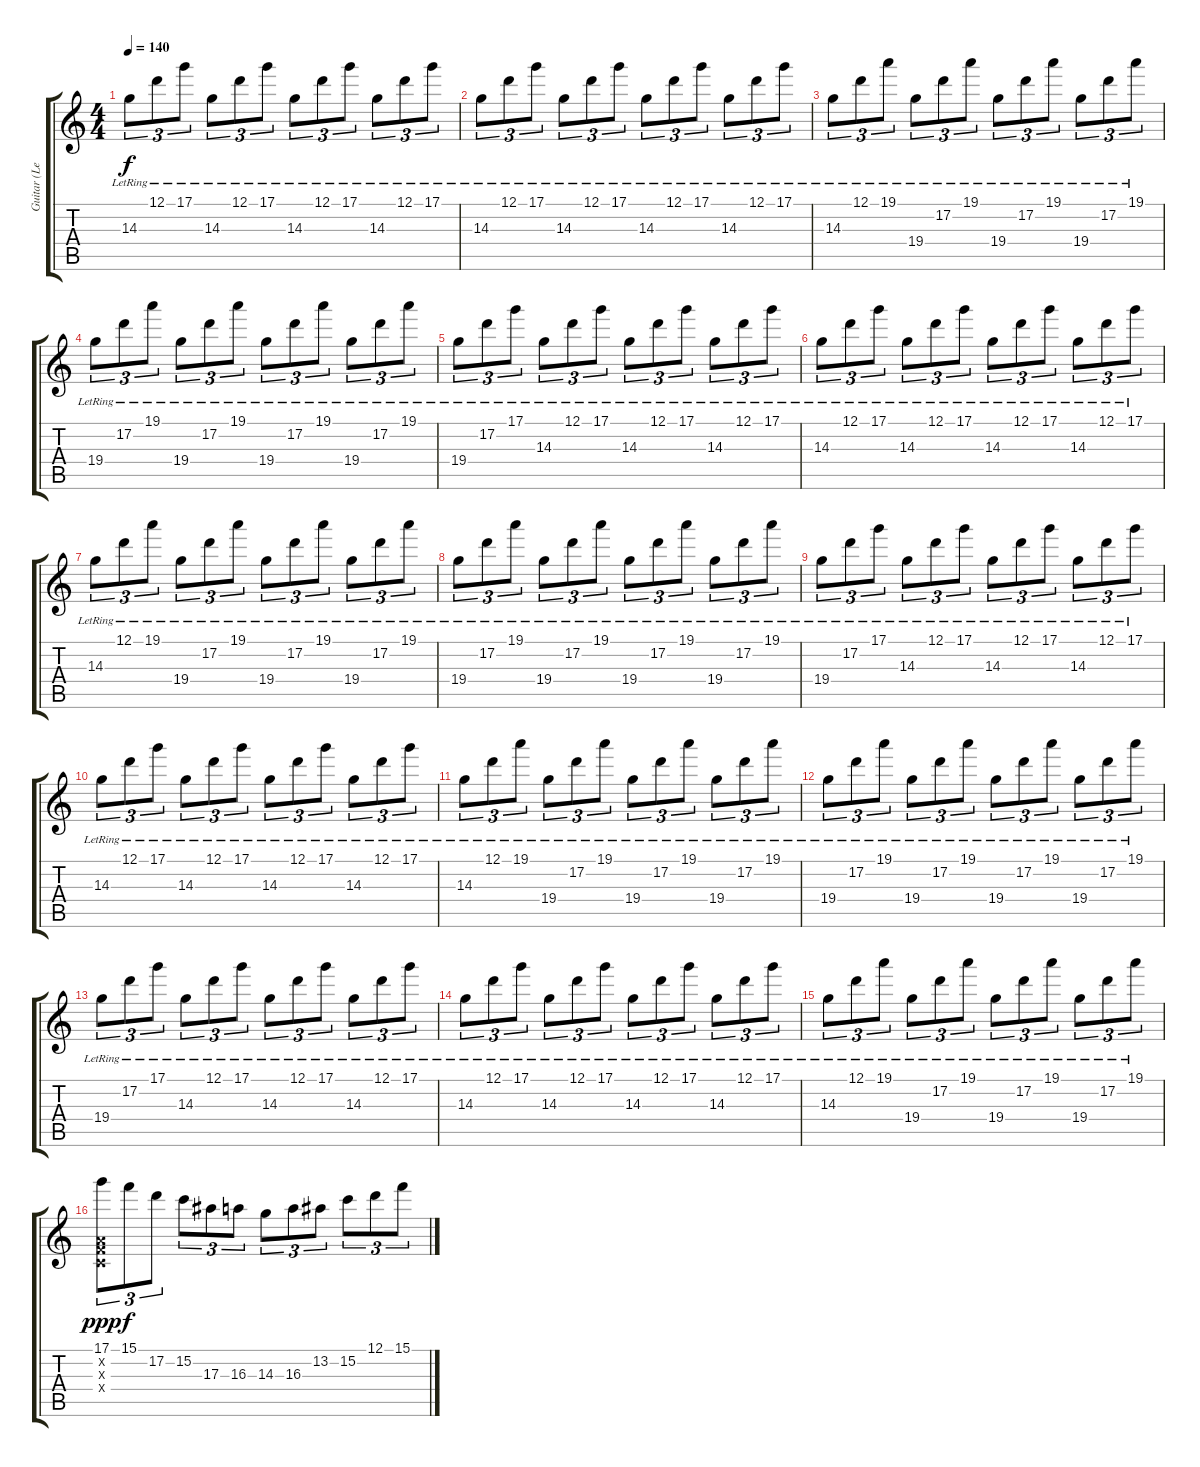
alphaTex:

\track ("Guitar (Lead) Drop C" "Guitar (Le") {mute instrument acousticguitarsteel}
\staff {score tabs}
\tuning (D4 A3 F3 C3 G2 C2) {hide}
\ts (4 4)
\tempo 140
\clef g2
\ks c
14.3{lr}.8{tu (3 2) dy f} 12.1{lr}.8{tu (3 2)} 17.1{lr}.8{tu (3 2)} 14.3{lr}.8{tu (3 2)} 12.1{lr}.8{tu (3 2)} 17.1{lr}.8{tu (3 2)} 14.3{lr}.8{tu (3 2)} 12.1{lr}.8{tu (3 2)} 17.1{lr}.8{tu (3 2)} 14.3{lr}.8{tu (3 2)} 12.1{lr}.8{tu (3 2)} 17.1{lr}.8{tu (3 2)} |
14.3{lr}.8{tu (3 2)} 12.1{lr}.8{tu (3 2)} 17.1{lr}.8{tu (3 2)} 14.3{lr}.8{tu (3 2)} 12.1{lr}.8{tu (3 2)} 17.1{lr}.8{tu (3 2)} 14.3{lr}.8{tu (3 2)} 12.1{lr}.8{tu (3 2)} 17.1{lr}.8{tu (3 2)} 14.3{lr}.8{tu (3 2)} 12.1{lr}.8{tu (3 2)} 17.1{lr}.8{tu (3 2)} |
14.3{lr}.8{tu (3 2)} 12.1{lr}.8{tu (3 2)} 19.1{lr}.8{tu (3 2)} 19.4{lr}.8{tu (3 2)} 17.2{lr}.8{tu (3 2)} 19.1{lr}.8{tu (3 2)} 19.4{lr}.8{tu (3 2)} 17.2{lr}.8{tu (3 2)} 19.1{lr}.8{tu (3 2)} 19.4{lr}.8{tu (3 2)} 17.2{lr}.8{tu (3 2)} 19.1{lr}.8{tu (3 2)} |
19.4{lr}.8{tu (3 2)} 17.2{lr}.8{tu (3 2)} 19.1{lr}.8{tu (3 2)} 19.4{lr}.8{tu (3 2)} 17.2{lr}.8{tu (3 2)} 19.1{lr}.8{tu (3 2)} 19.4{lr}.8{tu (3 2)} 17.2{lr}.8{tu (3 2)} 19.1{lr}.8{tu (3 2)} 19.4{lr}.8{tu (3 2)} 17.2{lr}.8{tu (3 2)} 19.1{lr}.8{tu (3 2)} |
19.4{lr}.8{tu (3 2)} 17.2{lr}.8{tu (3 2)} 17.1{lr}.8{tu (3 2)} 14.3{lr}.8{tu (3 2)} 12.1{lr}.8{tu (3 2)} 17.1{lr}.8{tu (3 2)} 14.3{lr}.8{tu (3 2)} 12.1{lr}.8{tu (3 2)} 17.1{lr}.8{tu (3 2)} 14.3{lr}.8{tu (3 2)} 12.1{lr}.8{tu (3 2)} 17.1{lr}.8{tu (3 2)} |
14.3{lr}.8{tu (3 2)} 12.1{lr}.8{tu (3 2)} 17.1{lr}.8{tu (3 2)} 14.3{lr}.8{tu (3 2)} 12.1{lr}.8{tu (3 2)} 17.1{lr}.8{tu (3 2)} 14.3{lr}.8{tu (3 2)} 12.1{lr}.8{tu (3 2)} 17.1{lr}.8{tu (3 2)} 14.3{lr}.8{tu (3 2)} 12.1{lr}.8{tu (3 2)} 17.1{lr}.8{tu (3 2)} |
14.3{lr}.8{tu (3 2)} 12.1{lr}.8{tu (3 2)} 19.1{lr}.8{tu (3 2)} 19.4{lr}.8{tu (3 2)} 17.2{lr}.8{tu (3 2)} 19.1{lr}.8{tu (3 2)} 19.4{lr}.8{tu (3 2)} 17.2{lr}.8{tu (3 2)} 19.1{lr}.8{tu (3 2)} 19.4{lr}.8{tu (3 2)} 17.2{lr}.8{tu (3 2)} 19.1{lr}.8{tu (3 2)} |
19.4{lr}.8{tu (3 2)} 17.2{lr}.8{tu (3 2)} 19.1{lr}.8{tu (3 2)} 19.4{lr}.8{tu (3 2)} 17.2{lr}.8{tu (3 2)} 19.1{lr}.8{tu (3 2)} 19.4{lr}.8{tu (3 2)} 17.2{lr}.8{tu (3 2)} 19.1{lr}.8{tu (3 2)} 19.4{lr}.8{tu (3 2)} 17.2{lr}.8{tu (3 2)} 19.1{lr}.8{tu (3 2)} |
19.4{lr}.8{tu (3 2)} 17.2{lr}.8{tu (3 2)} 17.1{lr}.8{tu (3 2)} 14.3{lr}.8{tu (3 2)} 12.1{lr}.8{tu (3 2)} 17.1{lr}.8{tu (3 2)} 14.3{lr}.8{tu (3 2)} 12.1{lr}.8{tu (3 2)} 17.1{lr}.8{tu (3 2)} 14.3{lr}.8{tu (3 2)} 12.1{lr}.8{tu (3 2)} 17.1{lr}.8{tu (3 2)} |
14.3{lr}.8{tu (3 2)} 12.1{lr}.8{tu (3 2)} 17.1{lr}.8{tu (3 2)} 14.3{lr}.8{tu (3 2)} 12.1{lr}.8{tu (3 2)} 17.1{lr}.8{tu (3 2)} 14.3{lr}.8{tu (3 2)} 12.1{lr}.8{tu (3 2)} 17.1{lr}.8{tu (3 2)} 14.3{lr}.8{tu (3 2)} 12.1{lr}.8{tu (3 2)} 17.1{lr}.8{tu (3 2)} |
14.3{lr}.8{tu (3 2)} 12.1{lr}.8{tu (3 2)} 19.1{lr}.8{tu (3 2)} 19.4{lr}.8{tu (3 2)} 17.2{lr}.8{tu (3 2)} 19.1{lr}.8{tu (3 2)} 19.4{lr}.8{tu (3 2)} 17.2{lr}.8{tu (3 2)} 19.1{lr}.8{tu (3 2)} 19.4{lr}.8{tu (3 2)} 17.2{lr}.8{tu (3 2)} 19.1{lr}.8{tu (3 2)} |
19.4{lr}.8{tu (3 2)} 17.2{lr}.8{tu (3 2)} 19.1{lr}.8{tu (3 2)} 19.4{lr}.8{tu (3 2)} 17.2{lr}.8{tu (3 2)} 19.1{lr}.8{tu (3 2)} 19.4{lr}.8{tu (3 2)} 17.2{lr}.8{tu (3 2)} 19.1{lr}.8{tu (3 2)} 19.4{lr}.8{tu (3 2)} 17.2{lr}.8{tu (3 2)} 19.1{lr}.8{tu (3 2)} |
19.4{lr}.8{tu (3 2)} 17.2{lr}.8{tu (3 2)} 17.1{lr}.8{tu (3 2)} 14.3{lr}.8{tu (3 2)} 12.1{lr}.8{tu (3 2)} 17.1{lr}.8{tu (3 2)} 14.3{lr}.8{tu (3 2)} 12.1{lr}.8{tu (3 2)} 17.1{lr}.8{tu (3 2)} 14.3{lr}.8{tu (3 2)} 12.1{lr}.8{tu (3 2)} 17.1{lr}.8{tu (3 2)} |
14.3{lr}.8{tu (3 2)} 12.1{lr}.8{tu (3 2)} 17.1{lr}.8{tu (3 2)} 14.3{lr}.8{tu (3 2)} 12.1{lr}.8{tu (3 2)} 17.1{lr}.8{tu (3 2)} 14.3{lr}.8{tu (3 2)} 12.1{lr}.8{tu (3 2)} 17.1{lr}.8{tu (3 2)} 14.3{lr}.8{tu (3 2)} 12.1{lr}.8{tu (3 2)} 17.1{lr}.8{tu (3 2)} |
14.3{lr}.8{tu (3 2)} 12.1{lr}.8{tu (3 2)} 19.1{lr}.8{tu (3 2)} 19.4{lr}.8{tu (3 2)} 17.2{lr}.8{tu (3 2)} 19.1{lr}.8{tu (3 2)} 19.4{lr}.8{tu (3 2)} 17.2{lr}.8{tu (3 2)} 19.1{lr}.8{tu (3 2)} 19.4{lr}.8{tu (3 2)} 17.2{lr}.8{tu (3 2)} 19.1{lr}.8{tu (3 2)} |
(17.1 0.2{x} 0.3{x} 0.4{x}).8{tu (3 2) dy ppp} 15.1.8{tu (3 2) dy f} 17.2.8{tu (3 2)} 15.2.8{tu (3 2)} 17.3.8{tu (3 2)} 16.3.8{tu (3 2)} 14.3.8{tu (3 2)} 16.3.8{tu (3 2)} 13.2.8{tu (3 2)} 15.2.8{tu (3 2)} 12.1.8{tu (3 2)} 15.1.8{tu (3 2)}
